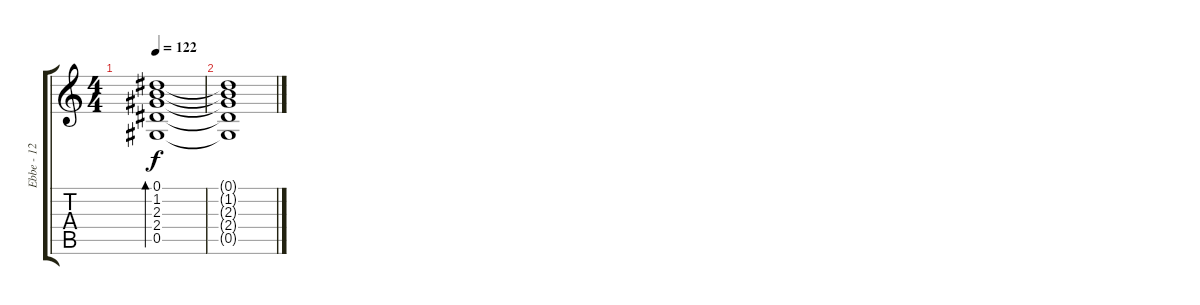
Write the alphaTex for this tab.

\track ("Ebbe - 12 String" "Ebbe - 12 ") {instrument electricguitarclean}
\staff {score tabs}
\tuning (Eb4 Bb3 Gb3 Db3 Ab2 Eb2) {hide}
\ts (4 4)
\tempo 122
\clef g2
\ks c
(0.1 1.2 2.3 2.4 0.5).1{bd 480 dy f volume 0} |
(0.1{t} 1.2{t} 2.3{t} 2.4{t} 0.5{t}).1
